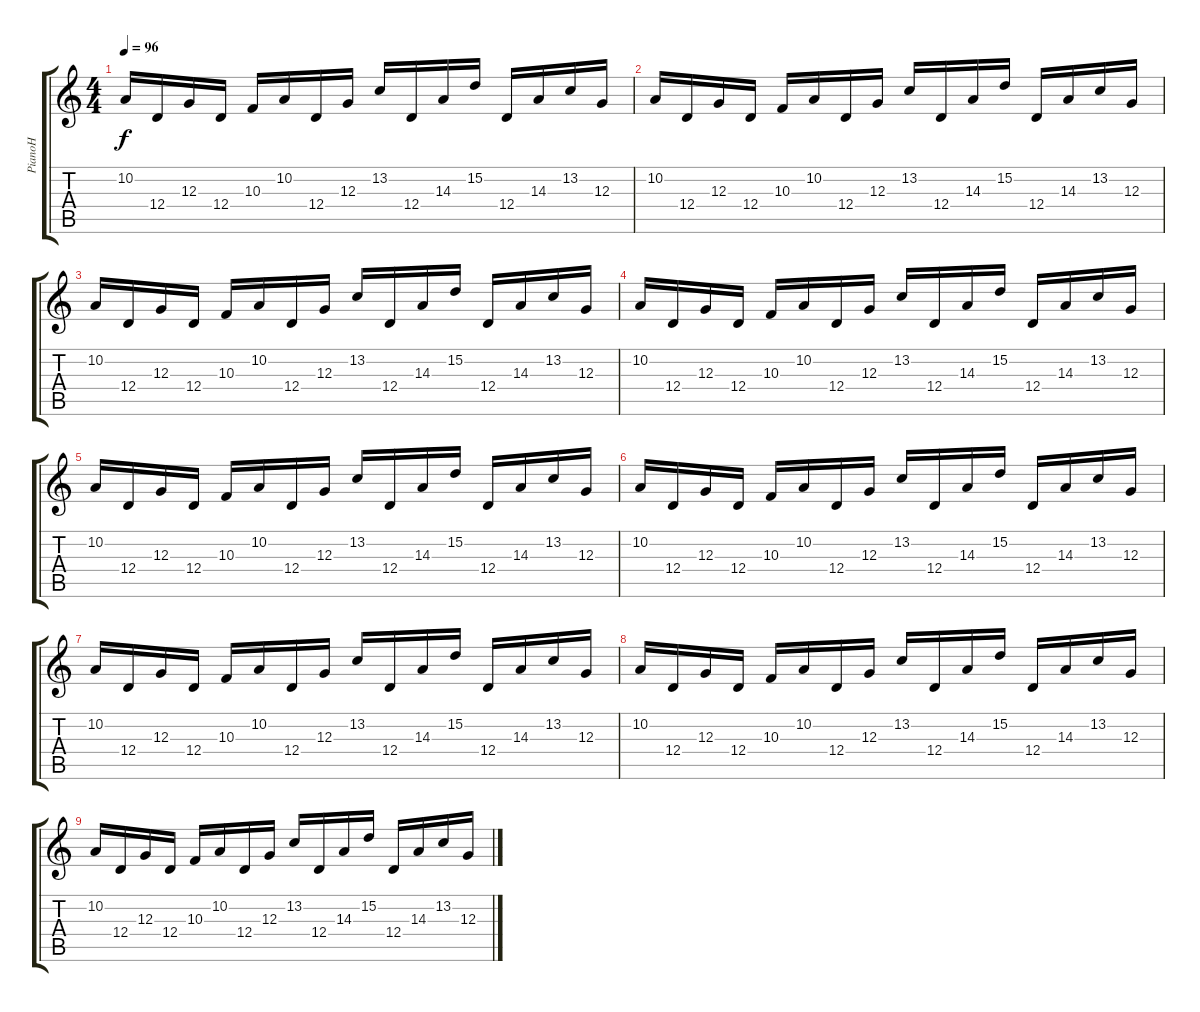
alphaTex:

\track ("PianoH" "PianoH") {instrument acousticgrandpiano}
\staff {score tabs}
\tuning (E4 B3 G3 D3 A2 E2) {hide}
\ts (4 4)
\tempo 96
\clef g2
\ks c
10.2.16{dy f} 12.4.16 12.3.16 12.4.16 10.3.16 10.2.16 12.4.16 12.3.16 13.2.16 12.4.16 14.3.16 15.2.16 12.4.16 14.3.16 13.2.16 12.3.16 |
10.2.16 12.4.16 12.3.16 12.4.16 10.3.16 10.2.16 12.4.16 12.3.16 13.2.16 12.4.16 14.3.16 15.2.16 12.4.16 14.3.16 13.2.16 12.3.16 |
10.2.16 12.4.16 12.3.16 12.4.16 10.3.16 10.2.16 12.4.16 12.3.16 13.2.16 12.4.16 14.3.16 15.2.16 12.4.16 14.3.16 13.2.16 12.3.16 |
10.2.16 12.4.16 12.3.16 12.4.16 10.3.16 10.2.16 12.4.16 12.3.16 13.2.16 12.4.16 14.3.16 15.2.16 12.4.16 14.3.16 13.2.16 12.3.16 |
10.2.16 12.4.16 12.3.16 12.4.16 10.3.16 10.2.16 12.4.16 12.3.16 13.2.16 12.4.16 14.3.16 15.2.16 12.4.16 14.3.16 13.2.16 12.3.16 |
10.2.16 12.4.16 12.3.16 12.4.16 10.3.16 10.2.16 12.4.16 12.3.16 13.2.16 12.4.16 14.3.16 15.2.16 12.4.16 14.3.16 13.2.16 12.3.16 |
10.2.16 12.4.16 12.3.16 12.4.16 10.3.16 10.2.16 12.4.16 12.3.16 13.2.16 12.4.16 14.3.16 15.2.16 12.4.16 14.3.16 13.2.16 12.3.16 |
10.2.16 12.4.16 12.3.16 12.4.16 10.3.16 10.2.16 12.4.16 12.3.16 13.2.16 12.4.16 14.3.16 15.2.16 12.4.16 14.3.16 13.2.16 12.3.16 |
10.2.16 12.4.16 12.3.16 12.4.16 10.3.16 10.2.16 12.4.16 12.3.16 13.2.16 12.4.16 14.3.16 15.2.16 12.4.16 14.3.16 13.2.16 12.3.16
